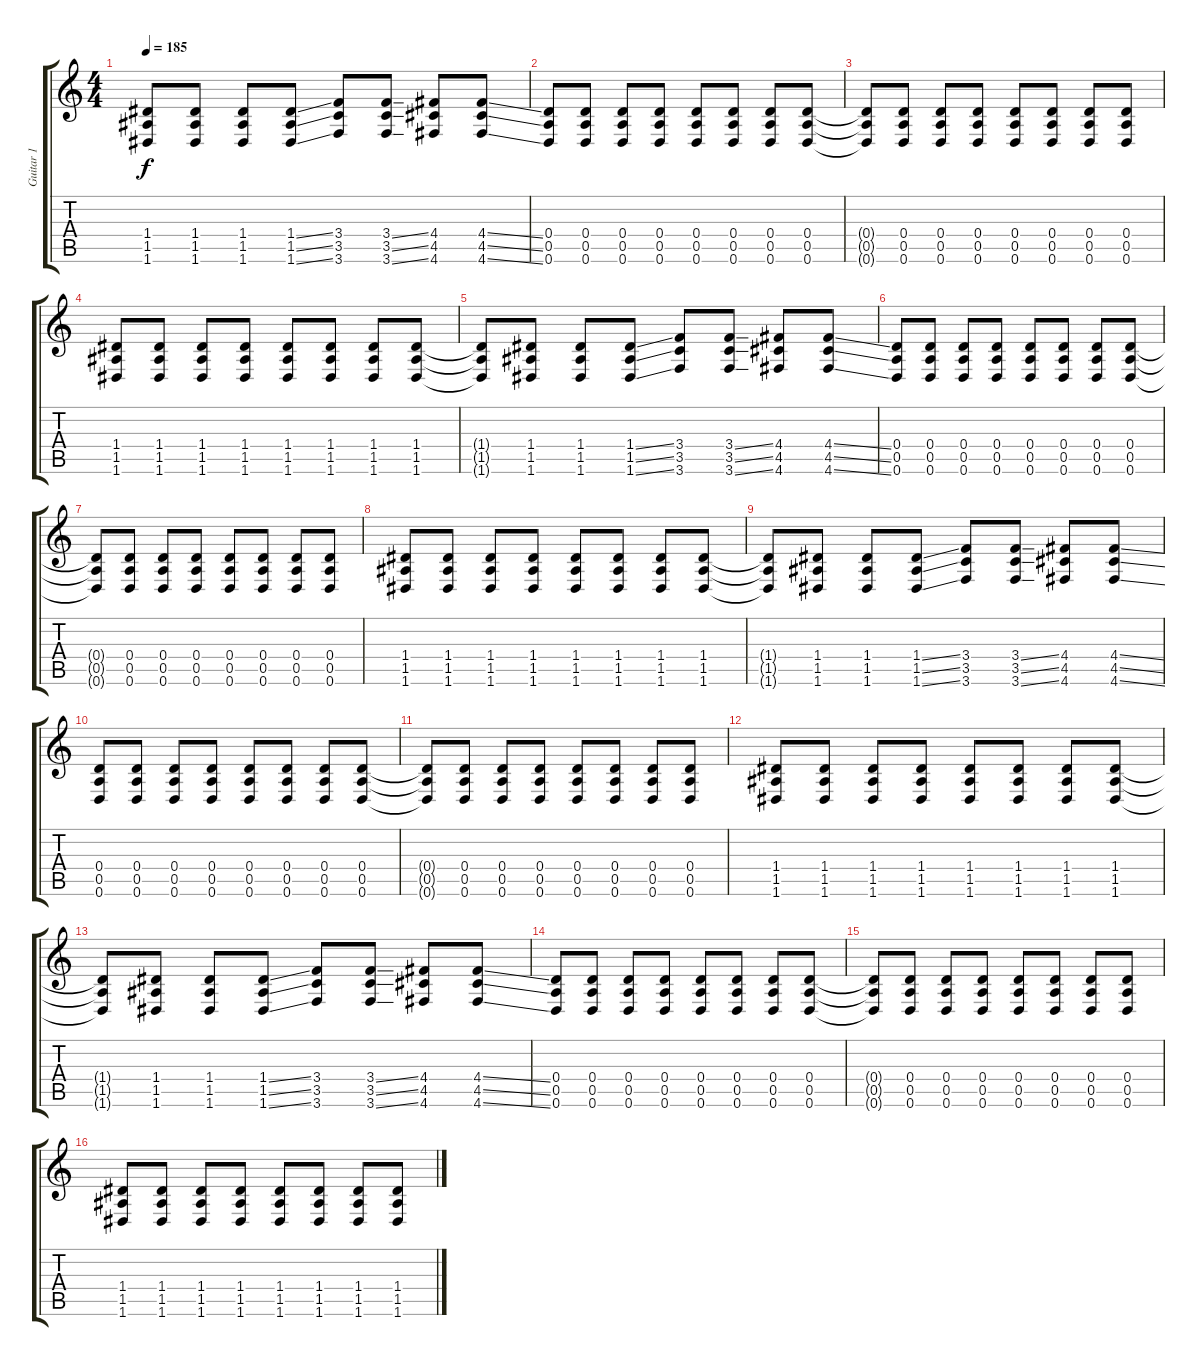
\track ("Guitar 1" "Guitar 1") {instrument distortionguitar}
\staff {score tabs}
\tuning (E4 B3 G3 D3 A2 D2) {hide}
\ts (4 4)
\tempo 185
\clef g2
\ks c
(1.4{t} 1.5{t} 1.6{t}).8{dy f} (1.4 1.5 1.6).8 (1.4 1.5 1.6).8 (1.4{ss} 1.5{ss} 1.6{ss}).8 (3.4 3.5 3.6).8 (3.4{ss} 3.5{ss} 3.6{ss}).8 (4.4 4.5 4.6).8 (4.4{ss} 4.5{ss} 4.6{ss}).8 |
(0.4 0.5 0.6).8 (0.4 0.5 0.6).8 (0.4 0.5 0.6).8 (0.4 0.5 0.6).8 (0.4 0.5 0.6).8 (0.4 0.5 0.6).8 (0.4 0.5 0.6).8 (0.4 0.5 0.6).8 |
(0.4{t} 0.5{t} 0.6{t}).8 (0.4 0.5 0.6).8 (0.4 0.5 0.6).8 (0.4 0.5 0.6).8 (0.4 0.5 0.6).8 (0.4 0.5 0.6).8 (0.4 0.5 0.6).8 (0.4 0.5 0.6).8 |
(1.4 1.5 1.6).8 (1.4 1.5 1.6).8 (1.4 1.5 1.6).8 (1.4 1.5 1.6).8 (1.4 1.5 1.6).8 (1.4 1.5 1.6).8 (1.4 1.5 1.6).8 (1.4 1.5 1.6).8 |
(1.4{t} 1.5{t} 1.6{t}).8 (1.4 1.5 1.6).8 (1.4 1.5 1.6).8 (1.4{ss} 1.5{ss} 1.6{ss}).8 (3.4 3.5 3.6).8 (3.4{ss} 3.5{ss} 3.6{ss}).8 (4.4 4.5 4.6).8 (4.4{ss} 4.5{ss} 4.6{ss}).8 |
(0.4 0.5 0.6).8 (0.4 0.5 0.6).8 (0.4 0.5 0.6).8 (0.4 0.5 0.6).8 (0.4 0.5 0.6).8 (0.4 0.5 0.6).8 (0.4 0.5 0.6).8 (0.4 0.5 0.6).8 |
(0.4{t} 0.5{t} 0.6{t}).8 (0.4 0.5 0.6).8 (0.4 0.5 0.6).8 (0.4 0.5 0.6).8 (0.4 0.5 0.6).8 (0.4 0.5 0.6).8 (0.4 0.5 0.6).8 (0.4 0.5 0.6).8 |
(1.4 1.5 1.6).8 (1.4 1.5 1.6).8 (1.4 1.5 1.6).8 (1.4 1.5 1.6).8 (1.4 1.5 1.6).8 (1.4 1.5 1.6).8 (1.4 1.5 1.6).8 (1.4 1.5 1.6).8 |
(1.4{t} 1.5{t} 1.6{t}).8 (1.4 1.5 1.6).8 (1.4 1.5 1.6).8 (1.4{ss} 1.5{ss} 1.6{ss}).8 (3.4 3.5 3.6).8 (3.4{ss} 3.5{ss} 3.6{ss}).8 (4.4 4.5 4.6).8 (4.4{ss} 4.5{ss} 4.6{ss}).8 |
(0.4 0.5 0.6).8 (0.4 0.5 0.6).8 (0.4 0.5 0.6).8 (0.4 0.5 0.6).8 (0.4 0.5 0.6).8 (0.4 0.5 0.6).8 (0.4 0.5 0.6).8 (0.4 0.5 0.6).8 |
(0.4{t} 0.5{t} 0.6{t}).8 (0.4 0.5 0.6).8 (0.4 0.5 0.6).8 (0.4 0.5 0.6).8 (0.4 0.5 0.6).8 (0.4 0.5 0.6).8 (0.4 0.5 0.6).8 (0.4 0.5 0.6).8 |
(1.4 1.5 1.6).8 (1.4 1.5 1.6).8 (1.4 1.5 1.6).8 (1.4 1.5 1.6).8 (1.4 1.5 1.6).8 (1.4 1.5 1.6).8 (1.4 1.5 1.6).8 (1.4 1.5 1.6).8 |
(1.4{t} 1.5{t} 1.6{t}).8 (1.4 1.5 1.6).8 (1.4 1.5 1.6).8 (1.4{ss} 1.5{ss} 1.6{ss}).8 (3.4 3.5 3.6).8 (3.4{ss} 3.5{ss} 3.6{ss}).8 (4.4 4.5 4.6).8 (4.4{ss} 4.5{ss} 4.6{ss}).8 |
(0.4 0.5 0.6).8 (0.4 0.5 0.6).8 (0.4 0.5 0.6).8 (0.4 0.5 0.6).8 (0.4 0.5 0.6).8 (0.4 0.5 0.6).8 (0.4 0.5 0.6).8 (0.4 0.5 0.6).8 |
(0.4{t} 0.5{t} 0.6{t}).8 (0.4 0.5 0.6).8 (0.4 0.5 0.6).8 (0.4 0.5 0.6).8 (0.4 0.5 0.6).8 (0.4 0.5 0.6).8 (0.4 0.5 0.6).8 (0.4 0.5 0.6).8 |
(1.4 1.5 1.6).8 (1.4 1.5 1.6).8 (1.4 1.5 1.6).8 (1.4 1.5 1.6).8 (1.4 1.5 1.6).8 (1.4 1.5 1.6).8 (1.4 1.5 1.6).8 (1.4 1.5 1.6).8
